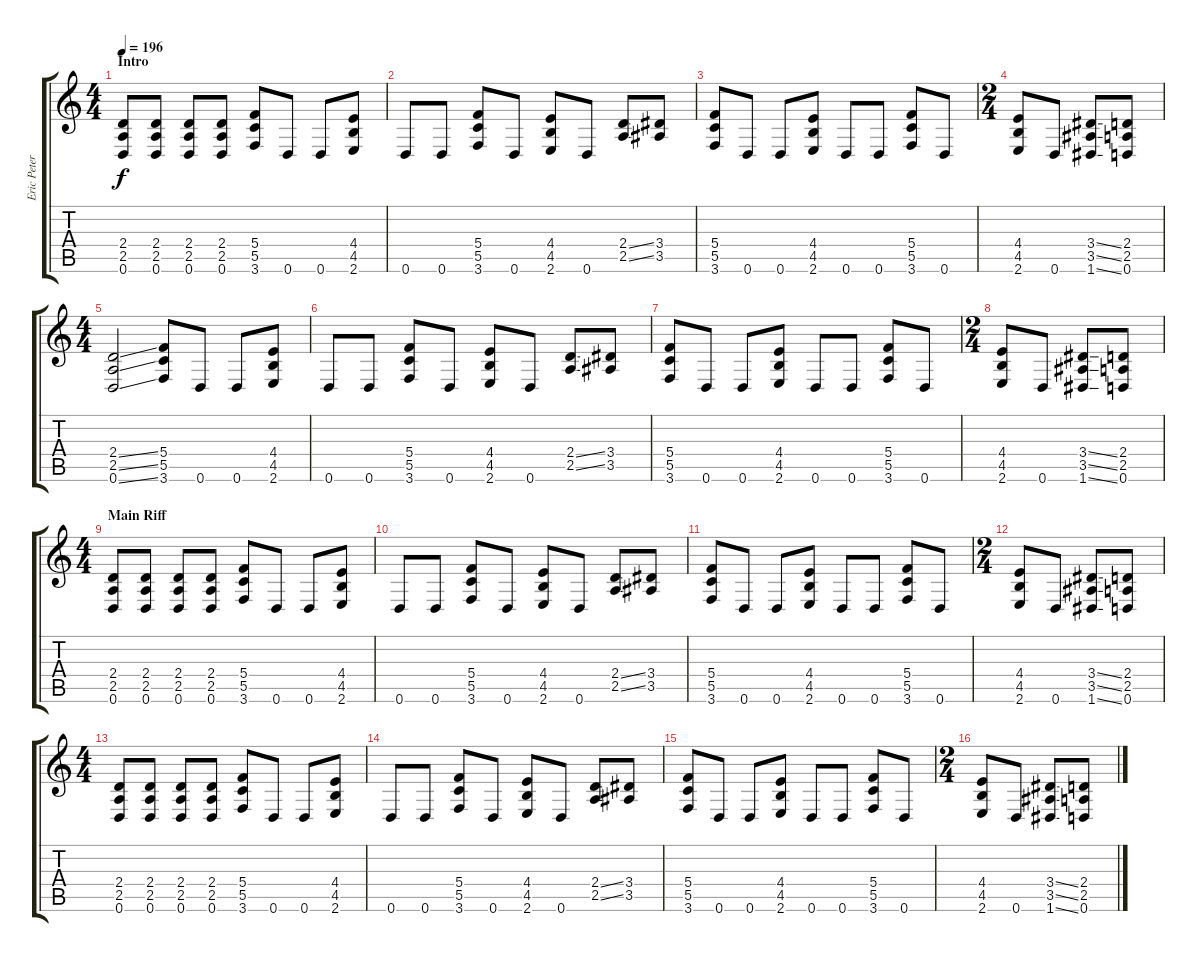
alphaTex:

\track ("Eric Peterson - Rythm Guitar" "Eric Peter") {instrument overdrivenguitar}
\staff {score tabs}
\tuning (D4 A3 F3 C3 G2 D2) {hide}
\ts (4 4)
\section ("" "Intro")
\tempo 196
\clef g2
\ks c
(2.4 2.5 0.6).8{dy f instrument overdrivenguitar} (2.4 2.5 0.6).8 (2.4 2.5 0.6).8 (2.4 2.5 0.6).8 (5.4 5.5 3.6).8 0.6.8 0.6.8 (4.4 4.5 2.6).8 |
0.6.8 0.6.8 (5.4 5.5 3.6).8 0.6.8 (4.4 4.5 2.6).8 0.6.8 (2.4{ss} 2.5{ss}).8 (3.4 3.5).8 |
(5.4 5.5 3.6).8 0.6.8 0.6.8 (4.4 4.5 2.6).8 0.6.8 0.6.8 (5.4 5.5 3.6).8 0.6.8 |
\ts (2 4)
(4.4 4.5 2.6).8 0.6.8 (3.4{ss} 3.5{ss} 1.6{ss}).8 (2.4 2.5 0.6).8 |
\ts (4 4)
(2.4{ss} 2.5{ss} 0.6{ss}).2 (5.4 5.5 3.6).8 0.6.8 0.6.8 (4.4 4.5 2.6).8 |
0.6.8 0.6.8 (5.4 5.5 3.6).8 0.6.8 (4.4 4.5 2.6).8 0.6.8 (2.4{ss} 2.5{ss}).8 (3.4 3.5).8 |
(5.4 5.5 3.6).8 0.6.8 0.6.8 (4.4 4.5 2.6).8 0.6.8 0.6.8 (5.4 5.5 3.6).8 0.6.8 |
\ts (2 4)
(4.4 4.5 2.6).8 0.6.8 (3.4{ss} 3.5{ss} 1.6{ss}).8 (2.4 2.5 0.6).8 |
\ts (4 4)
\section ("" "Main Riff")
(2.4 2.5 0.6).8 (2.4 2.5 0.6).8 (2.4 2.5 0.6).8 (2.4 2.5 0.6).8 (5.4 5.5 3.6).8 0.6.8 0.6.8 (4.4 4.5 2.6).8 |
0.6.8 0.6.8 (5.4 5.5 3.6).8 0.6.8 (4.4 4.5 2.6).8 0.6.8 (2.4{ss} 2.5{ss}).8 (3.4 3.5).8 |
(5.4 5.5 3.6).8 0.6.8 0.6.8 (4.4 4.5 2.6).8 0.6.8 0.6.8 (5.4 5.5 3.6).8 0.6.8 |
\ts (2 4)
(4.4 4.5 2.6).8 0.6.8 (3.4{ss} 3.5{ss} 1.6{ss}).8 (2.4 2.5 0.6).8 |
\ts (4 4)
(2.4 2.5 0.6).8 (2.4 2.5 0.6).8 (2.4 2.5 0.6).8 (2.4 2.5 0.6).8 (5.4 5.5 3.6).8 0.6.8 0.6.8 (4.4 4.5 2.6).8 |
0.6.8 0.6.8 (5.4 5.5 3.6).8 0.6.8 (4.4 4.5 2.6).8 0.6.8 (2.4{ss} 2.5{ss}).8 (3.4 3.5).8 |
(5.4 5.5 3.6).8 0.6.8 0.6.8 (4.4 4.5 2.6).8 0.6.8 0.6.8 (5.4 5.5 3.6).8 0.6.8 |
\ts (2 4)
(4.4 4.5 2.6).8 0.6.8 (3.4{ss} 3.5{ss} 1.6{ss}).8 (2.4 2.5 0.6).8
